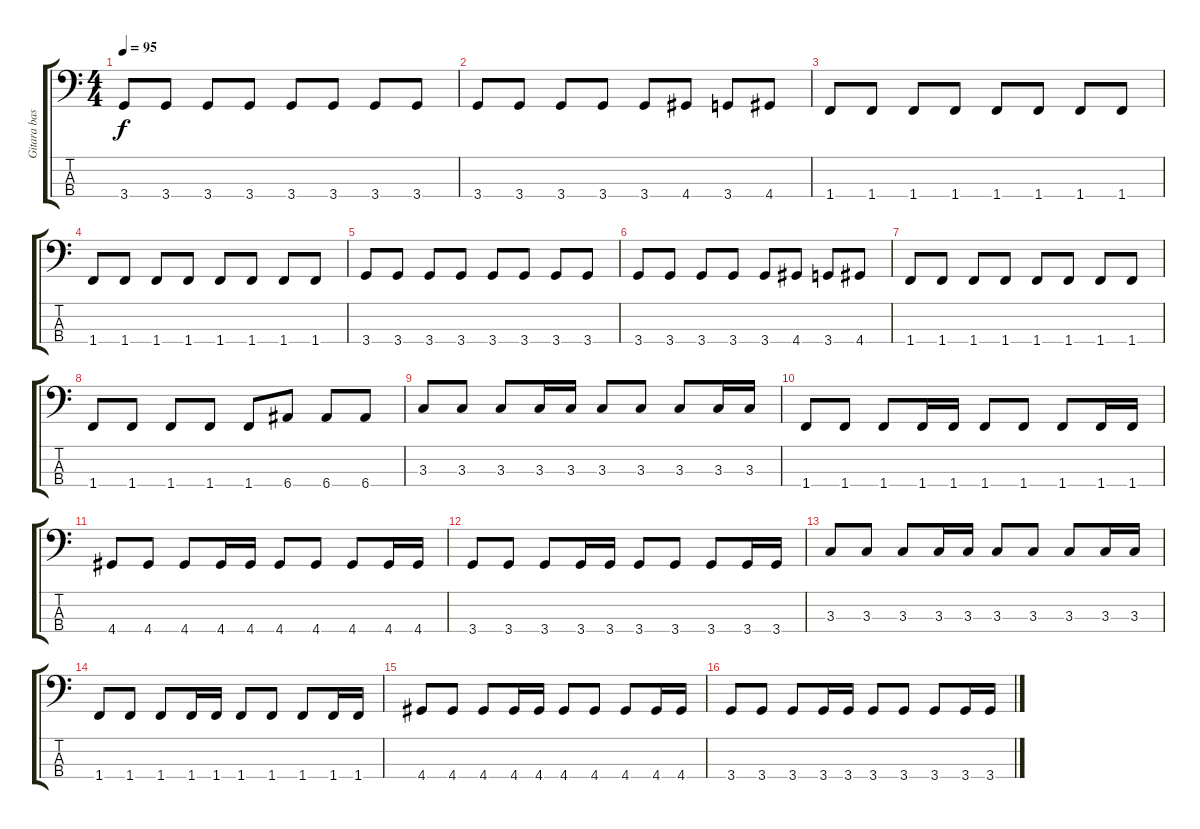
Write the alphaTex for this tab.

\track ("Gitara basowa" "Gitara bas") {instrument electricbassfinger}
\staff {score tabs}
\tuning (G2 D2 A1 E1) {hide}
\ts (4 4)
\tempo 95
\clef f4
\ks c
3.4.8{dy f} 3.4.8 3.4.8 3.4.8 3.4.8 3.4.8 3.4.8 3.4.8 |
3.4.8 3.4.8 3.4.8 3.4.8 3.4.8 4.4.8 3.4.8 4.4.8 |
1.4.8 1.4.8 1.4.8 1.4.8 1.4.8 1.4.8 1.4.8 1.4.8 |
1.4.8 1.4.8 1.4.8 1.4.8 1.4.8 1.4.8 1.4.8 1.4.8 |
3.4.8 3.4.8 3.4.8 3.4.8 3.4.8 3.4.8 3.4.8 3.4.8 |
3.4.8 3.4.8 3.4.8 3.4.8 3.4.8 4.4.8 3.4.8 4.4.8 |
1.4.8 1.4.8 1.4.8 1.4.8 1.4.8 1.4.8 1.4.8 1.4.8 |
1.4.8 1.4.8 1.4.8 1.4.8 1.4.8 6.4.8 6.4.8 6.4.8 |
3.3.8 3.3.8 3.3.8 3.3.16 3.3.16 3.3.8 3.3.8 3.3.8 3.3.16 3.3.16 |
1.4.8 1.4.8 1.4.8 1.4.16 1.4.16 1.4.8 1.4.8 1.4.8 1.4.16 1.4.16 |
4.4.8 4.4.8 4.4.8 4.4.16 4.4.16 4.4.8 4.4.8 4.4.8 4.4.16 4.4.16 |
3.4.8 3.4.8 3.4.8 3.4.16 3.4.16 3.4.8 3.4.8 3.4.8 3.4.16 3.4.16 |
3.3.8 3.3.8 3.3.8 3.3.16 3.3.16 3.3.8 3.3.8 3.3.8 3.3.16 3.3.16 |
1.4.8 1.4.8 1.4.8 1.4.16 1.4.16 1.4.8 1.4.8 1.4.8 1.4.16 1.4.16 |
4.4.8 4.4.8 4.4.8 4.4.16 4.4.16 4.4.8 4.4.8 4.4.8 4.4.16 4.4.16 |
3.4.8 3.4.8 3.4.8 3.4.16 3.4.16 3.4.8 3.4.8 3.4.8 3.4.16 3.4.16
